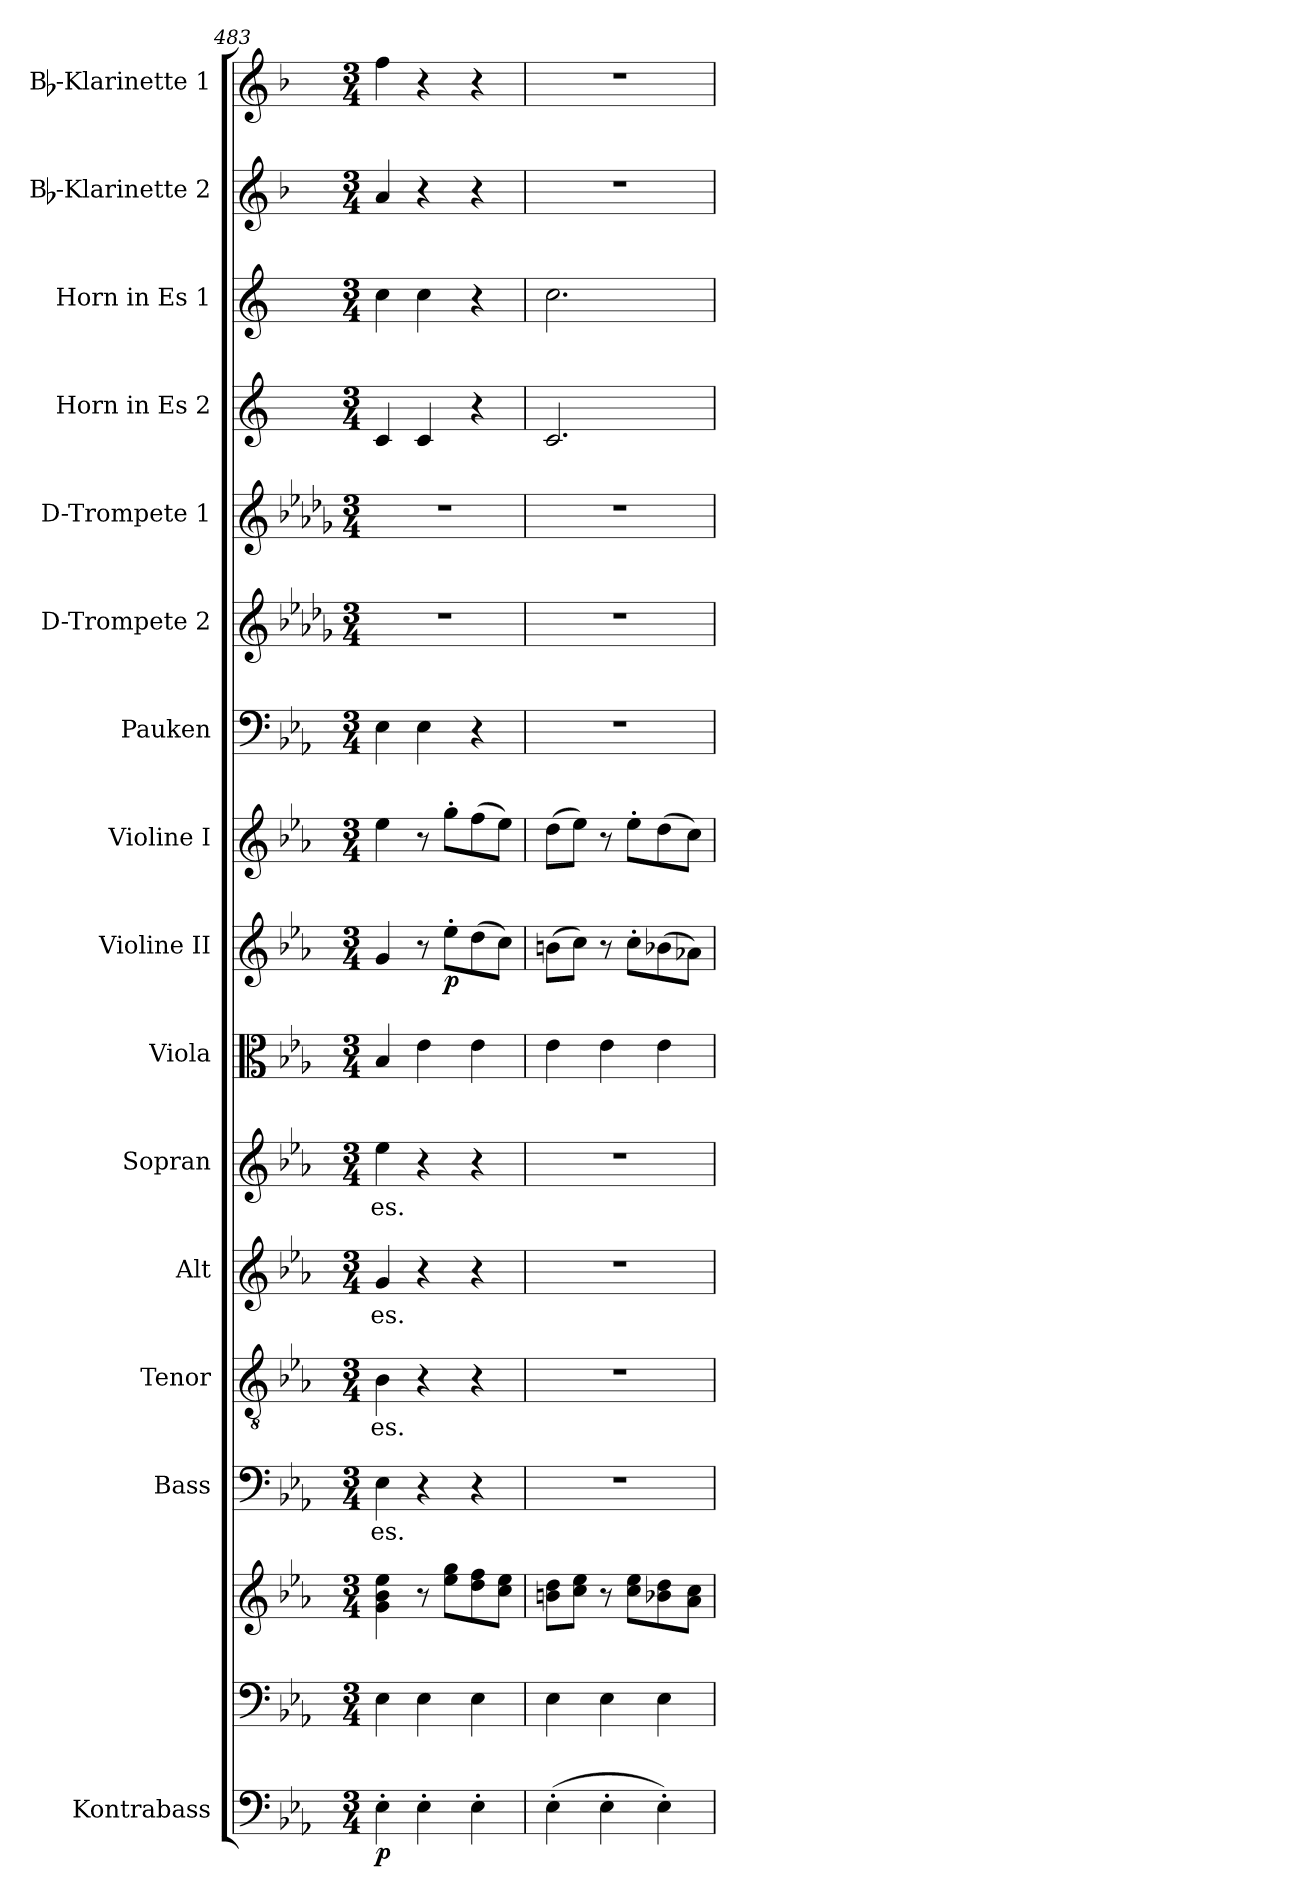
**kern	**dynam	**kern	**kern	**kern	**text	**kern	**text	**kern	**text	**kern	**text	**kern	**kern	**dynam	**kern	**kern	**kern	**kern	**kern	**kern	**kern	**kern
*part16	*part16	*part15	*part15	*part14	*part14	*part13	*part13	*part12	*part12	*part11	*part11	*part10	*part9	*part9	*part8	*part7	*part6	*part5	*part4	*part3	*part2	*part1
*staff17	*staff17	*staff16	*staff15	*staff14	*staff14	*staff13	*staff13	*staff12	*staff12	*staff11	*staff11	*staff10	*staff9	*staff9	*staff8	*staff7	*staff6	*staff5	*staff4	*staff3	*staff2	*staff1
*I"Kontrabass	*	*	*	*I"Bass	*	*I"Tenor	*	*I"Alt	*	*I"Sopran	*	*I"Viola	*I"Violine II	*	*I"Violine I	*I"Pauken	*I"D-Trompete 2	*I"D-Trompete 1	*I"Horn in Es 2	*I"Horn in Es 1	*I"Bb-Klarinette 2	*I"Bb-Klarinette 1
*I'Kb.	*	*	*	*I'B.	*	*I'T.	*	*I'A.	*	*I'S.	*	*I'Vla.	*I'Vl. II	*	*I'Vl. I	*I'Pk.	*I'D Trp. 2	*I'D Trp. 1	*	*	*I'Bb Kl. 2	*I'Bb Kl. 1
*clefF4	*	*clefF4	*clefG2	*clefF4	*	*clefGv2	*	*clefG2	*	*clefG2	*	*clefC3	*clefG2	*	*clefG2	*clefF4	*clefG2	*clefG2	*clefG2	*clefG2	*clefG2	*clefG2
*ITrd7c12	*	*	*	*	*	*	*	*	*	*	*	*	*	*	*	*	*ITrd-1c-2	*ITrd-1c-2	*ITrd5c9	*ITrd5c9	*ITrd1c2	*ITrd1c2
*k[b-e-a-]	*	*k[b-e-a-]	*k[b-e-a-]	*k[b-e-a-]	*	*k[b-e-a-]	*	*k[b-e-a-]	*	*k[b-e-a-]	*	*k[b-e-a-]	*k[b-e-a-]	*	*k[b-e-a-]	*k[b-e-a-]	*k[b-e-a-]	*k[b-e-a-]	*k[b-e-a-]	*k[b-e-a-]	*k[b-e-a-]	*k[b-e-a-]
*E-:	*	*E-:	*E-:	*E-:	*	*E-:	*	*E-:	*	*E-:	*	*E-:	*E-:	*	*E-:	*E-:	*E-:	*E-:	*E-:	*E-:	*E-:	*E-:
*M3/4	*	*M3/4	*M3/4	*M3/4	*	*M3/4	*	*M3/4	*	*M3/4	*	*M3/4	*M3/4	*	*M3/4	*M3/4	*M3/4	*M3/4	*M3/4	*M3/4	*M3/4	*M3/4
=483	=483	=483	=483	=483	=483	=483	=483	=483	=483	=483	=483	=483	=483	=483	=483	=483	=483	=483	=483	=483	=483	=483
!	!LO:DY:b	!	!	!	!LO:LY:b	!	!LO:LY:b	!	!LO:LY:b	!	!LO:LY:b	!	!	!	!	!	!	!	!	!	!	!
4EE-'>\	p	4E-\	4g\ 4b-\ 4ee-\	4E-\	es.	4B-\	es.	4g/	es.	4ee-\	es.	4B-/	4g/	.	4ee-\	4E-\	2.r	2.r	4E-/	4e-\	4g/	4ee-\
4EE-'>\	.	4E-\	8r	4r	.	4r	.	4r	.	4r	.	4e-\	8r	.	8r	4E-\	.	.	4E-/	4e-\	4r	4r
!	!	!	!	!	!	!	!	!	!	!	!	!	!	!LO:DY:b	!	!	!	!	!	!	!	!
.	.	.	8ee-\ 8gg\L	.	.	.	.	.	.	.	.	.	8ee-'>\L	p	8gg'>\L	.	.	.	.	.	.	.
4EE-'>\	.	4E-\	8dd\ 8ff\	4r	.	4r	.	4r	.	4r	.	4e-\	(>8dd\	.	(>8ff\	4r	.	.	4r	4r	4r	4r
.	.	.	8cc\ 8ee-\J	.	.	.	.	.	.	.	.	.	8cc\J)	.	8ee-\J)	.	.	.	.	.	.	.
=484	=484	=484	=484	=484	=484	=484	=484	=484	=484	=484	=484	=484	=484	=484	=484	=484	=484	=484	=484	=484	=484	=484
(>4EE-'>\	.	4E-\	8bn\ 8dd\L	2.r	.	2.r	.	2.r	.	2.r	.	4e-\	(>8bn\L	.	(>8dd\L	2.r	2.r	2.r	2.E-/	2.e-\	2.r	2.r
.	.	.	8cc\ 8ee-\J	.	.	.	.	.	.	.	.	.	8cc\J)	.	8ee-\J)	.	.	.	.	.	.	.
4EE-'>\	.	4E-\	8r	.	.	.	.	.	.	.	.	4e-\	8r	.	8r	.	.	.	.	.	.	.
.	.	.	8cc\ 8ee-\L	.	.	.	.	.	.	.	.	.	8cc'>\L	.	8ee-'>\L	.	.	.	.	.	.	.
4EE-'>\)	.	4E-\	8b-X\ 8dd\	.	.	.	.	.	.	.	.	4e-\	(>8b-X\	.	(>8dd\	.	.	.	.	.	.	.
.	.	.	8a-\ 8cc\J	.	.	.	.	.	.	.	.	.	8a-X\J)	.	8cc\J)	.	.	.	.	.	.	.
=	=	=	=	=	=	=	=	=	=	=	=	=	=	=	=	=	=	=	=	=	=	=
*-	*-	*-	*-	*-	*-	*-	*-	*-	*-	*-	*-	*-	*-	*-	*-	*-	*-	*-	*-	*-	*-	*-
